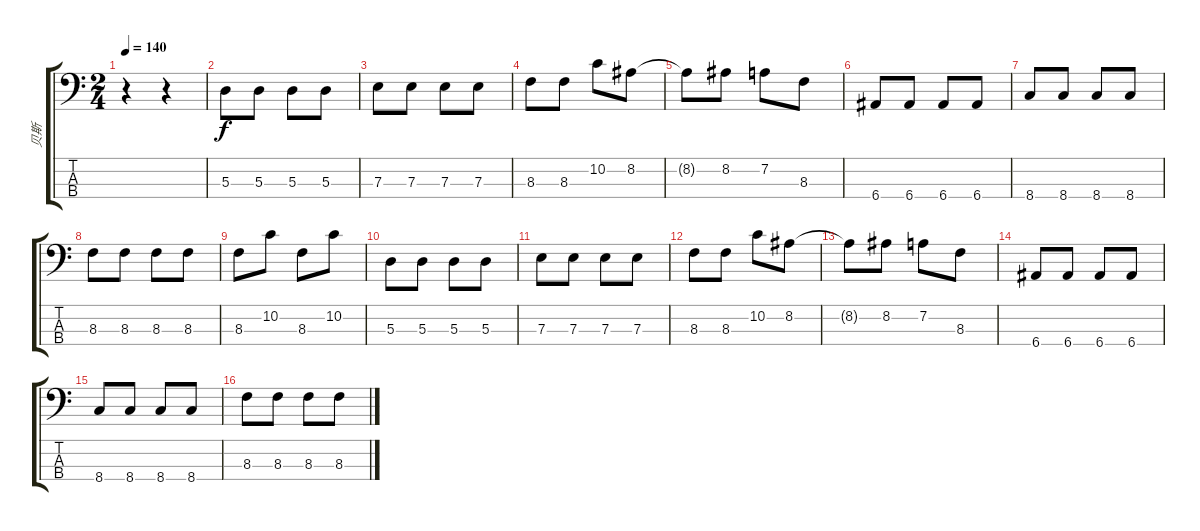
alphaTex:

\track ("贝斯" "贝斯") {instrument electricbassfinger}
\staff {score tabs}
\tuning (G2 D2 A1 E1) {hide}
\ts (2 4)
\tempo 140
\clef f4
\ks c
r.4{dy f} r.4 |
5.3.8 5.3.8 5.3.8 5.3.8 |
7.3.8 7.3.8 7.3.8 7.3.8 |
8.3.8 8.3.8 10.2.8 8.2.8 |
8.2{t}.8 8.2.8 7.2.8 8.3.8 |
6.4.8 6.4.8 6.4.8 6.4.8 |
8.4.8 8.4.8 8.4.8 8.4.8 |
8.3.8 8.3.8 8.3.8 8.3.8 |
8.3.8 10.2.8 8.3.8 10.2.8 |
5.3.8 5.3.8 5.3.8 5.3.8 |
7.3.8 7.3.8 7.3.8 7.3.8 |
8.3.8 8.3.8 10.2.8 8.2.8 |
8.2{t}.8 8.2.8 7.2.8 8.3.8 |
6.4.8 6.4.8 6.4.8 6.4.8 |
8.4.8 8.4.8 8.4.8 8.4.8 |
8.3.8 8.3.8 8.3.8 8.3.8
